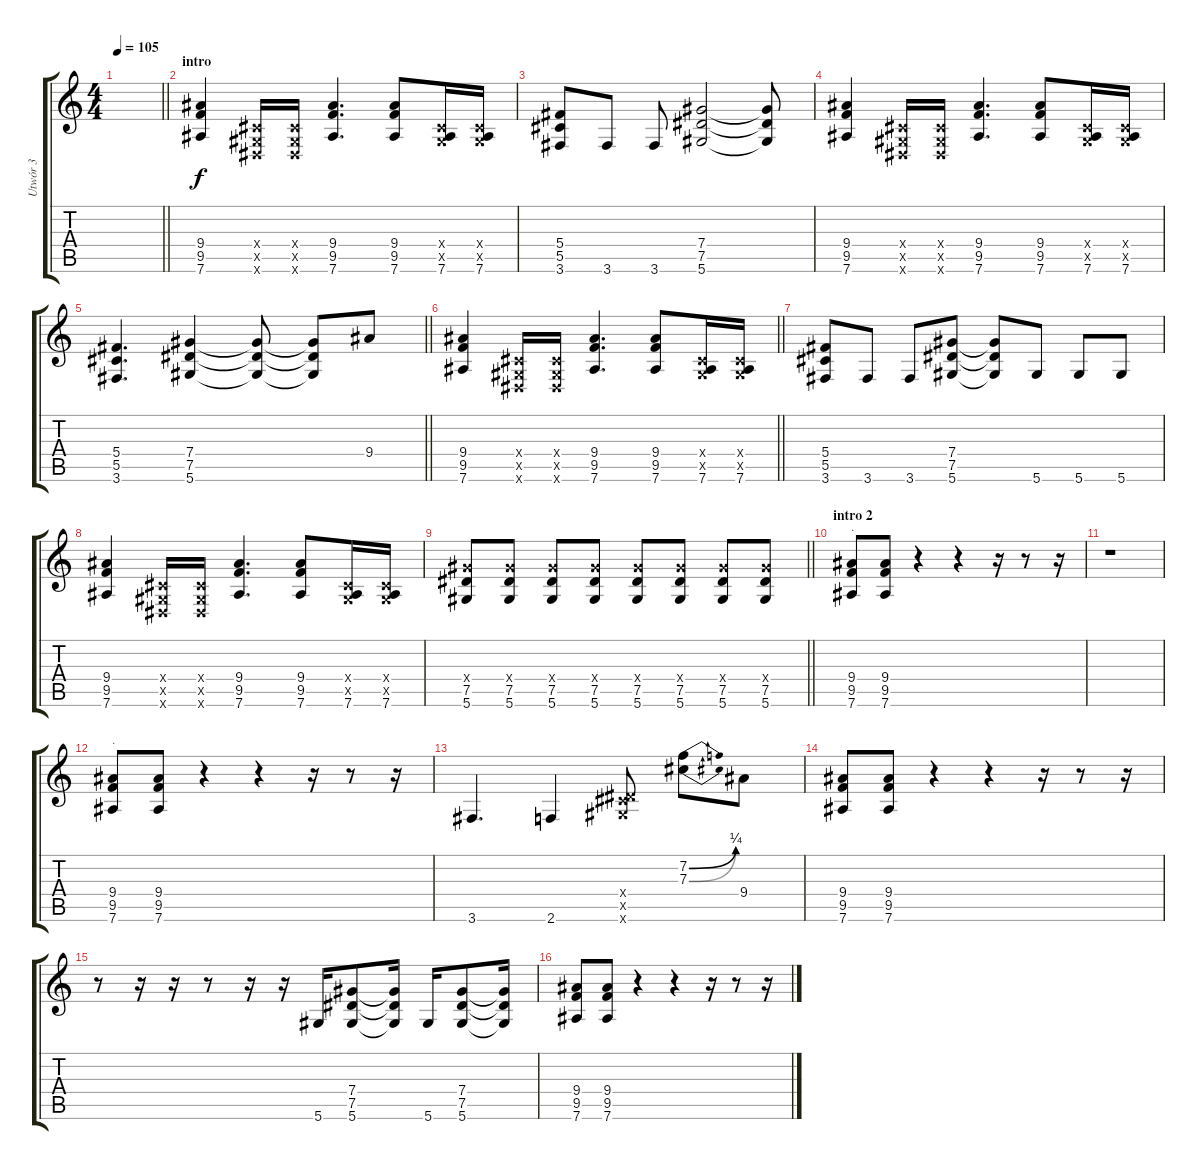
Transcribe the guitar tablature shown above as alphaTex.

\track ("Utwór 3" "Utwór 3") {instrument distortionguitar}
\staff {score tabs}
\tuning (Eb4 Bb3 Gb3 Db3 Ab2 Eb2) {hide}
\ts (4 4)
\tempo 105
\clef g2
\barLineRight lightlight
\ks c
|
\section ("" "intro")
(9.4 9.5 7.6).4 (0.4{x} 0.5{x} 0.6{x}).16 (0.4{x} 0.5{x} 0.6{x}).16 (9.4 9.5 7.6).4{d} (9.4 9.5 7.6).8 (0.4{x} 0.5{x} 7.6).16 (0.4{x} 0.5{x} 7.6).16 |
(5.4 5.5 3.6).8 3.6.8 3.6.8 (7.4 7.5 5.6).2 (7.4{t} 7.5{t} 5.6{t}).8 |
(9.4 9.5 7.6).4 (0.4{x} 0.5{x} 0.6{x}).16 (0.4{x} 0.5{x} 0.6{x}).16 (9.4 9.5 7.6).4{d} (9.4 9.5 7.6).8 (0.4{x} 0.5{x} 7.6).16 (0.4{x} 0.5{x} 7.6).16 |
\barLineRight lightlight
(5.4 5.5 3.6).4{d} (7.4 7.5 5.6).4 (7.4{t} 7.5{t} 5.6{t}).8 (7.4{t} 7.5{t} 5.6{t}).8 9.4.8 |
\barLineRight lightlight
(9.4 9.5 7.6).4 (0.4{x} 0.5{x} 0.6{x}).16 (0.4{x} 0.5{x} 0.6{x}).16 (9.4 9.5 7.6).4{d} (9.4 9.5 7.6).8 (0.4{x} 0.5{x} 7.6).16 (0.4{x} 0.5{x} 7.6).16 |
(5.4 5.5 3.6).8 3.6.8 3.6.8 (7.4 7.5 5.6).8 (7.4{t} 7.5{t} 5.6{t}).8 5.6.8 5.6.8 5.6.8 |
(9.4 9.5 7.6).4 (0.4{x} 0.5{x} 0.6{x}).16 (0.4{x} 0.5{x} 0.6{x}).16 (9.4 9.5 7.6).4{d} (9.4 9.5 7.6).8 (0.4{x} 0.5{x} 7.6).16 (0.4{x} 0.5{x} 7.6).16 |
\barLineRight lightlight
(7.4{x} 7.5 5.6).8 (7.4{x} 7.5 5.6).8 (7.4{x} 7.5 5.6).8 (7.4{x} 7.5 5.6).8 (7.4{x} 7.5 5.6).8 (7.4{x} 7.5 5.6).8 (7.4{x} 7.5 5.6).8 (7.4{x} 7.5 5.6).8 |
\section ("" "intro 2")
(9.4 9.5 7.6).8{txt "."} (9.4 9.5 7.6).8 r.4 r.4 r.16 r.8 r.16 |
r.1 |
(9.4 9.5 7.6).8{txt "."} (9.4 9.5 7.6).8 r.4 r.4 r.16 r.8 r.16 |
3.6.4{d} 2.6.4 (0.4{x} 7.5{x} 5.6{x}).8 (7.2{be (bend 0 0 60 1)} 7.3{be (bend 0 0 60 1)}).8 9.4.8 |
(9.4 9.5 7.6).8 (9.4 9.5 7.6).8 r.4 r.4 r.16 r.8 r.16 |
r.8 r.16 r.16 r.8 r.16 r.16 5.6.16 (7.4 7.5 5.6).8 (7.4{t} 7.5{t} 5.6{t}).16 5.6.16 (7.4 7.5 5.6).8 (7.4{t} 7.5{t} 5.6{t}).16 |
(9.4 9.5 7.6).8 (9.4 9.5 7.6).8 r.4 r.4 r.16 r.8 r.16
